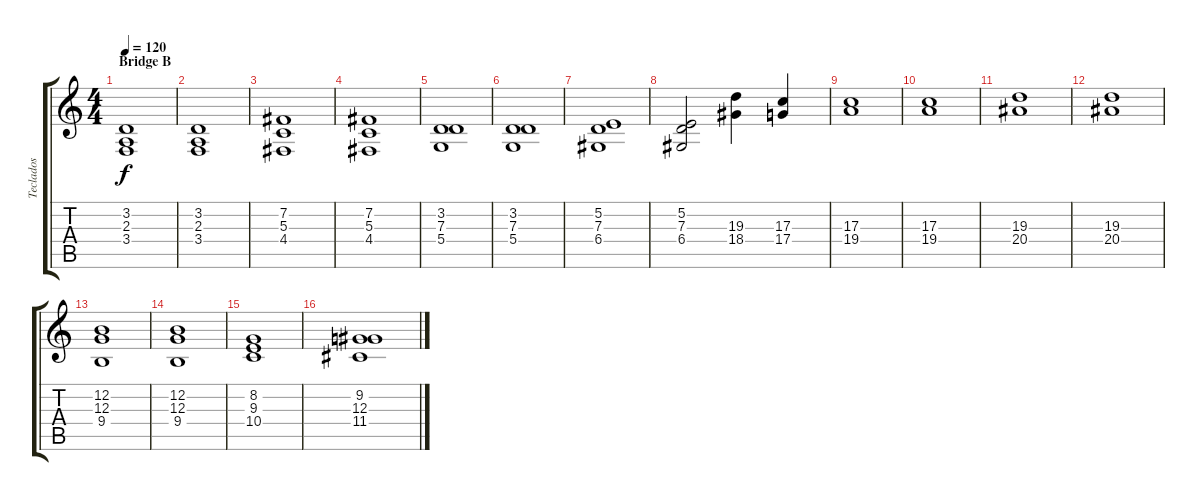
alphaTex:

\track ("Teclados" "Teclados") {instrument harpsichord}
\staff {score tabs}
\tuning (E4 B3 G3 D3 A2 E2) {hide}
\ts (4 4)
\section ("" "Bridge B")
\tempo 120
\clef g2
\ks c
(3.2 2.3 3.4).1{dy f} |
(3.2 2.3 3.4).1 |
(7.2 5.3 4.4).1 |
(7.2 5.3 4.4).1 |
(3.2 7.3 5.4).1 |
(3.2 7.3 5.4).1 |
(5.2 7.3 6.4).1 |
(5.2 7.3 6.4).2 (19.3 18.4).4 (17.3 17.4).4 |
(17.3 19.4).1 |
(17.3 19.4).1 |
(19.3 20.4).1 |
(19.3 20.4).1 |
(12.2 12.3 9.4).1 |
(12.2 12.3 9.4).1 |
(8.2 9.3 10.4).1 |
(9.2 12.3 11.4).1
